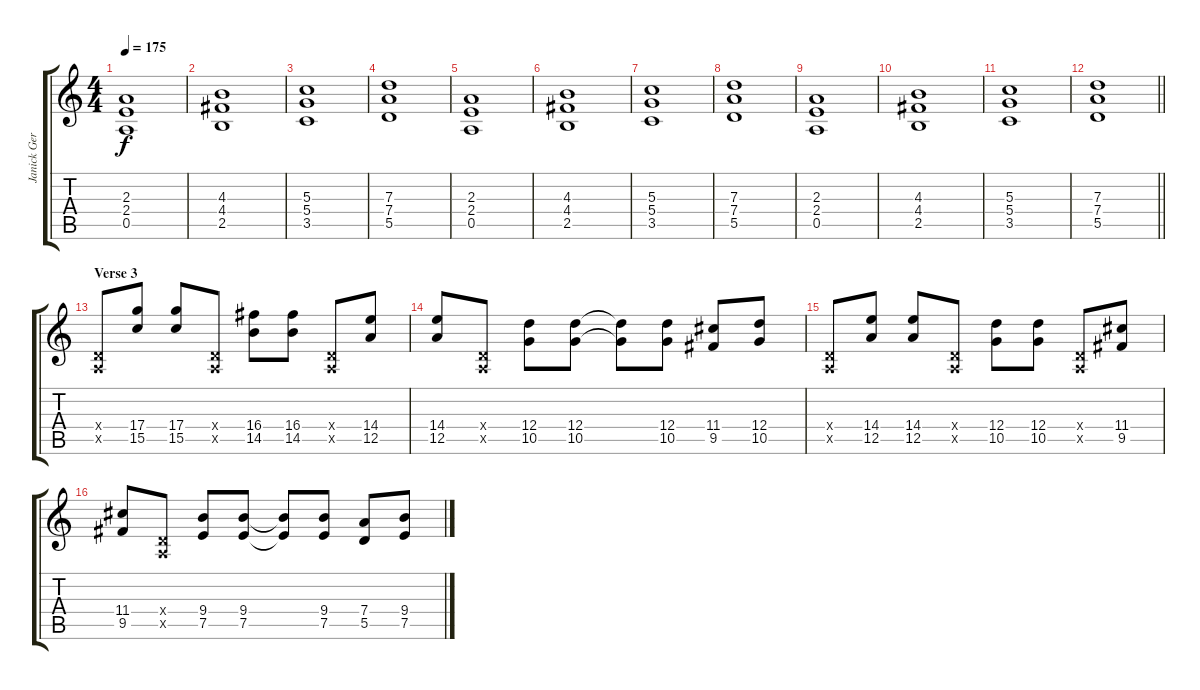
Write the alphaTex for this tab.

\track ("Janick Gers" "Janick Ger") {instrument overdrivenguitar}
\staff {score tabs}
\tuning (E4 B3 G3 D3 A2 E2) {hide}
\ts (4 4)
\tempo 175
\clef g2
\ks c
(2.3 2.4 0.5).1{dy f} |
(4.3 4.4 2.5).1 |
(5.3 5.4 3.5).1 |
(7.3 7.4 5.5).1 |
(2.3 2.4 0.5).1 |
(4.3 4.4 2.5).1 |
(5.3 5.4 3.5).1 |
(7.3 7.4 5.5).1 |
(2.3 2.4 0.5).1 |
(4.3 4.4 2.5).1 |
(5.3 5.4 3.5).1 |
\barLineRight lightlight
(7.3 7.4 5.5).1 |
\section ("" "Verse 3")
(0.4{x} 0.5{x}).8 (17.4 15.5).8 (17.4 15.5).8 (0.4{x} 0.5{x}).8 (16.4 14.5).8 (16.4 14.5).8 (0.4{x} 0.5{x}).8 (14.4 12.5).8 |
(14.4 12.5).8 (0.4{x} 0.5{x}).8 (12.4 10.5).8 (12.4 10.5).8 (12.4{t} 10.5{t}).8 (12.4 10.5).8 (11.4 9.5).8 (12.4 10.5).8 |
(0.4{x} 0.5{x}).8 (14.4 12.5).8 (14.4 12.5).8 (0.4{x} 0.5{x}).8 (12.4 10.5).8 (12.4 10.5).8 (0.4{x} 0.5{x}).8 (11.4 9.5).8 |
(11.4 9.5).8 (0.4{x} 0.5{x}).8 (9.4 7.5).8 (9.4 7.5).8 (9.4{t} 7.5{t}).8 (9.4 7.5).8 (7.4 5.5).8 (9.4 7.5).8
